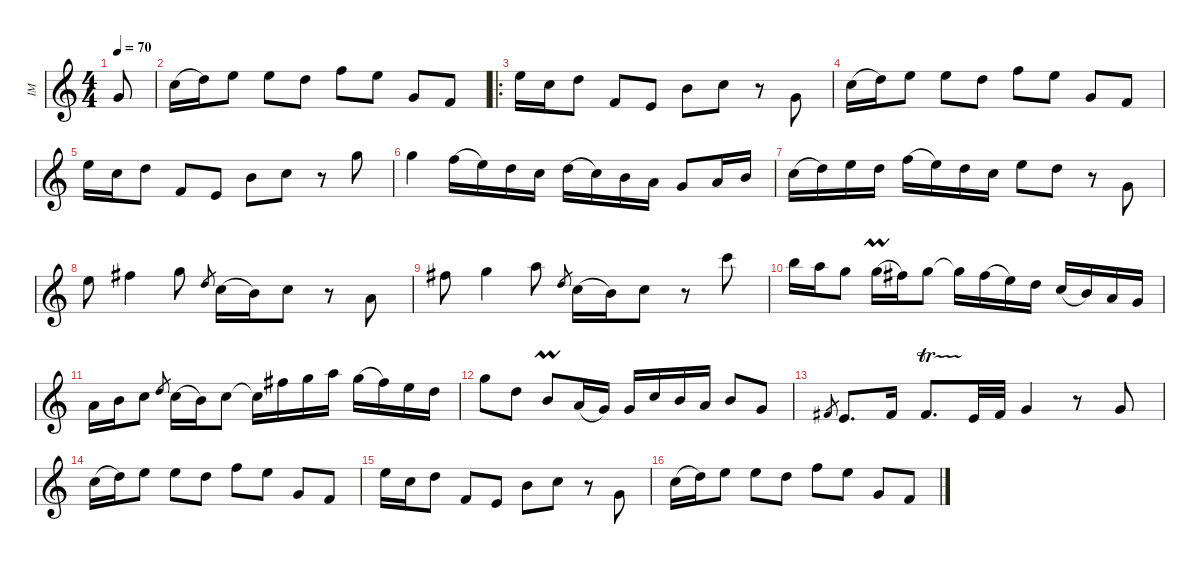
\defaultSystemsLayout 4
\hideDynamics
\bracketExtendMode nobrackets
\otherSystemsTrackNameOrientation horizontal
\extendBarLines
\track ("Violin" "IM") {mute instrument violin}
\staff {score}
\tuning (E5 A4 D4 G3)
\ts (4 4)
\ac
\scale
0.597468
\tempo 70
\accidentals auto
\clef g2
\ottava regular
\simile none
\ks c
5.3.8{dy mf instrument violin beam Up} |
\scale
1.11993 3.2.16{legatoorigin beam Down} 5.2.16{beam Down} 7.2.8{beam Down} 7.2.8{beam Down} 5.2.8{beam Down} 8.2.8{beam Down} 7.2.8{beam Down} 5.3.8{beam Up} 3.3.8{beam Up} |
\ro
\scale
1.15225 7.2.16{beam Down} 3.2.16{beam Down} 5.2.8{beam Down} 3.3.8{beam Up} 2.3.8{beam Up} 2.2.8{beam Down} 3.2.8{beam Down} r.8{beam Down} 5.3.8{beam Up} |
\scale
1.13035 3.2.16{legatoorigin beam Down} 5.2.16{beam Down} 7.2.8{beam Down} 7.2.8{beam Down} 5.2.8{beam Down} 8.2.8{beam Down} 7.2.8{beam Down} 5.3.8{beam Up} 3.3.8{beam Up} |
7.2.16{beam Down} 3.2.16{beam Down} 5.2.8{beam Down} 3.3.8{beam Up} 2.3.8{beam Up} 2.2.8{beam Down} 3.2.8{beam Down} r.8{beam Down} 3.1.8{beam Down} |
3.1.4{beam Down} 1.1.16{legatoorigin beam Down} 7.2.16{beam Down} 5.2.16{beam Down} 3.2.16{beam Down} 5.2.16{legatoorigin beam Down} 3.2.16{beam Down} 2.2.16{beam Down} 7.3.16{beam Down} 5.3.8{beam Up} 7.3.16{beam Up} 2.2.16{beam Up} |
3.2.16{legatoorigin beam Down} 5.2.16{beam Down} 7.2.16{beam Down} 5.2.16{beam Down} 8.2.16{legatoorigin beam Down} 7.2.16{beam Down} 5.2.16{beam Down} 3.2.16{beam Down} 7.2.8{beam Down} 5.2.8{beam Down} r.8{beam Down} 5.3.8{beam Up} |
7.2.8{beam Down} 2.1{acc #}.4{beam Down} 3.1.8{beam Down} 5.2.8{gr beam Up} 3.2.16{legatoorigin beam Down beam merge} 2.2.16{beam Down beam merge} 3.2.8{beam Down} r.8{beam Down} 0.2.8{beam Up} |
2.1{acc #}.8{beam Down} 3.1.4{beam Down} 5.1.8{beam Down} 5.2.8{gr beam Up} 3.2.16{legatoorigin beam Down} 2.2.16{beam Down} 3.2.8{beam Down} r.8{beam Down} 8.1.8{beam Down} |
7.1.16{beam Down} 5.1.16{beam Down} 3.1.8{beam Down} 3.1{umordent}.16{legatoorigin beam Down} 2.1{acc #}.16{beam Down} 3.1.8{beam Down} 3.1{t}.16{beam Down} 2.1{acc #}.16{legatoorigin beam Down} 7.2.16{beam Down} 5.2.16{beam Down} 3.2.16{legatoorigin beam Up} 2.2.16{beam Up} 7.3.16{beam Up} 5.3.16{beam Up} |
\scale
1.13535 7.3.16{beam Down} 2.2.16{beam Down} 3.2.8{beam Down} 5.2.8{gr beam Up} 3.2.16{legatoorigin beam Down} 2.2.16{beam Down} 3.2.8{beam Down} 3.2{t}.16{beam Down} 2.1{acc #}.16{beam Down} 3.1.16{beam Down} 5.1.16{beam Down} 3.1.16{legatoorigin beam Down} 2.1{acc #}.16{beam Down} 7.2.16{beam Down} 5.2.16{beam Down} |
\scale
0.824128 3.1.8{beam Down} 5.2.8{beam Down} 2.2{umordent}.8{beam Up} 7.3.16{legatoorigin beam Up} 5.3.16{beam Up} 5.3.16{beam Up} 3.2.16{beam Up} 2.2.16{beam Up} 0.2.16{beam Up} 2.2.8{beam Up} 5.3.8{beam Up beam merge} |
\scale
1.04052 4.3{acc #}.8{gr beam Up beam merge} 2.3.8{d beam Up beam merge} 4.3{acc #}.16{beam Up beam split} 4.3{tr (-7 16) acc #}.8{d beam Up} 2.3.32{beam Up} 4.3{acc #}.32{beam Up} 5.3.4{beam Up} r.8{beam Up} 5.3.8{beam Up} |
3.2.16{legatoorigin beam Down} 5.2.16{beam Down} 7.2.8{beam Down} 7.2.8{beam Down} 5.2.8{beam Down} 8.2.8{beam Down} 7.2.8{beam Down} 5.3.8{beam Up} 3.3.8{beam Up} |
7.2.16{beam Down} 3.2.16{beam Down} 5.2.8{beam Down} 3.3.8{beam Up} 2.3.8{beam Up} 2.2.8{beam Down} 3.2.8{beam Down} r.8{beam Down} 5.3.8{beam Up} |
3.2.16{legatoorigin beam Down} 5.2.16{beam Down} 7.2.8{beam Down} 7.2.8{beam Down} 5.2.8{beam Down} 8.2.8{beam Down} 7.2.8{beam Down} 5.3.8{beam Up} 3.3.8{beam Up}
